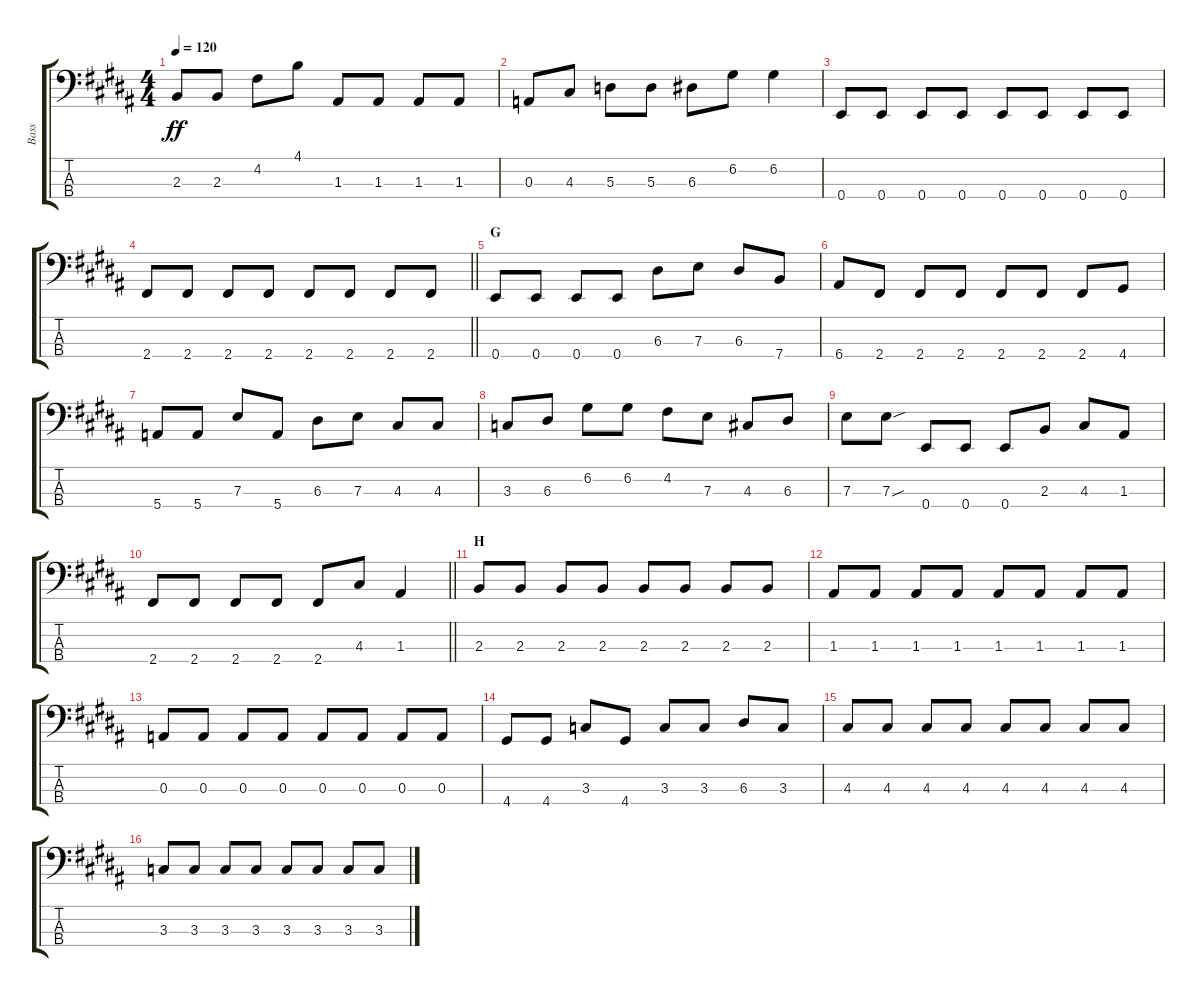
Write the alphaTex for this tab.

\track ("Bass" "Bass") {instrument electricbasspick}
\staff {score tabs}
\tuning (G2 D2 A1 E1) {hide}
\ts (4 4)
\tempo 120
\clef f4
\ks b
2.3.8{dy ff} 2.3.8 4.2.8 4.1.8 1.3.8 1.3.8 1.3.8 1.3.8 |
0.3.8 4.3.8 5.3.8 5.3.8 6.3.8 6.2.8 6.2.4 |
0.4.8 0.4.8 0.4.8 0.4.8 0.4.8 0.4.8 0.4.8 0.4.8 |
\barLineRight lightlight
2.4.8 2.4.8 2.4.8 2.4.8 2.4.8 2.4.8 2.4.8 2.4.8 |
\section ("" "G")
0.4.8 0.4.8 0.4.8 0.4.8 6.3.8 7.3.8 6.3.8 7.4.8 |
6.4.8 2.4.8 2.4.8 2.4.8 2.4.8 2.4.8 2.4.8 4.4.8 |
5.4.8 5.4.8 7.3.8 5.4.8 6.3.8 7.3.8 4.3.8 4.3.8 |
3.3.8 6.3.8 6.2.8 6.2.8 4.2.8 7.3.8 4.3.8 6.3.8 |
7.3.8 7.3{sou}.8 0.4.8 0.4.8 0.4.8 2.3.8 4.3.8 1.3.8 |
\barLineRight lightlight
2.4.8 2.4.8 2.4.8 2.4.8 2.4.8 4.3.8 1.3.4 |
\section ("" "H")
2.3.8 2.3.8 2.3.8 2.3.8 2.3.8 2.3.8 2.3.8 2.3.8 |
1.3.8 1.3.8 1.3.8 1.3.8 1.3.8 1.3.8 1.3.8 1.3.8 |
0.3.8 0.3.8 0.3.8 0.3.8 0.3.8 0.3.8 0.3.8 0.3.8 |
4.4.8 4.4.8 3.3.8 4.4.8 3.3.8 3.3.8 6.3.8 3.3.8 |
4.3.8 4.3.8 4.3.8 4.3.8 4.3.8 4.3.8 4.3.8 4.3.8 |
3.3.8 3.3.8 3.3.8 3.3.8 3.3.8 3.3.8 3.3.8 3.3.8
